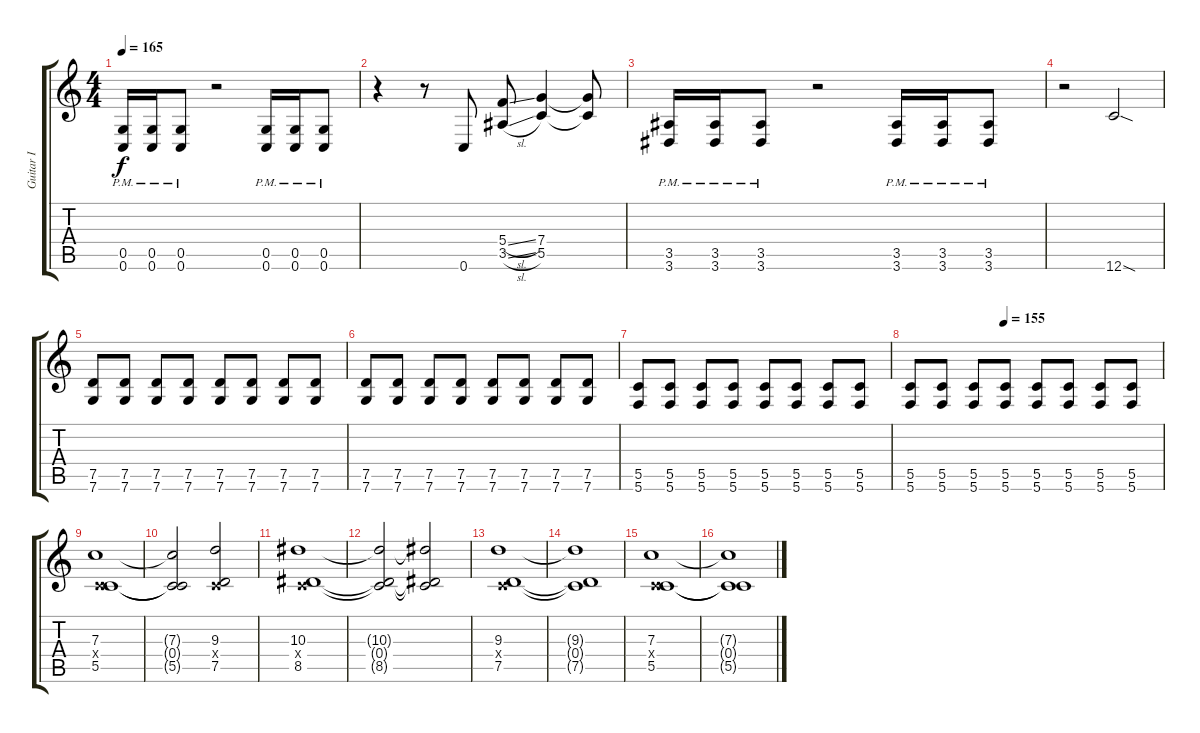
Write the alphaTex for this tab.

\track ("Guitar I" "Guitar I") {instrument distortionguitar}
\staff {score tabs}
\tuning (D4 A3 F3 C3 G2 C2) {hide}
\ts (4 4)
\tempo 165
\clef g2
\ks c
(0.5 0.6{pm}).16{dy f} (0.5 0.6{pm}).16 (0.5 0.6{pm}).8 r.2 (0.5 0.6{pm}).16 (0.5 0.6{pm}).16 (0.5 0.6{pm}).8 |
r.4 r.8 0.6.8 (5.4{sl} 3.5{sl}).8 (7.4 5.5).4 (7.4{t} 5.5{t}).8 |
(3.5 3.6{pm}).16 (3.5 3.6{pm}).16 (3.5 3.6{pm}).8 r.2 (3.5 3.6{pm}).16 (3.5 3.6{pm}).16 (3.5 3.6{pm}).8 |
r.2 12.6{sod}.2 |
(7.5 7.6).8 (7.5 7.6).8 (7.5 7.6).8 (7.5 7.6).8 (7.5 7.6).8 (7.5 7.6).8 (7.5 7.6).8 (7.5 7.6).8 |
(7.5 7.6).8 (7.5 7.6).8 (7.5 7.6).8 (7.5 7.6).8 (7.5 7.6).8 (7.5 7.6).8 (7.5 7.6).8 (7.5 7.6).8 |
(5.5 5.6).8 (5.5 5.6).8 (5.5 5.6).8 (5.5 5.6).8 (5.5 5.6).8 (5.5 5.6).8 (5.5 5.6).8 (5.5 5.6).8 |
\tempo (155 0.375)
(5.5 5.6).8 (5.5 5.6).8 (5.5 5.6).8 (5.5 5.6).8 (5.5 5.6).8 (5.5 5.6).8 (5.5 5.6).8 (5.5 5.6).8 |
(7.3 0.4{x} 5.5).1 |
(7.3{t} 0.4{t} 5.5{t}).2 (9.3 0.4{x} 7.5).2 |
(10.3 0.4{x} 8.5).1 |
(10.3{t} 0.4{t} 8.5{t}).2 (10.3{t} 0.4{t} 8.5{t}).2 |
(9.3 0.4{x} 7.5).1 |
(9.3{t} 0.4{t} 7.5{t}).1 |
(7.3 0.4{x} 5.5).1 |
(7.3{t} 0.4{t} 5.5{t}).1
